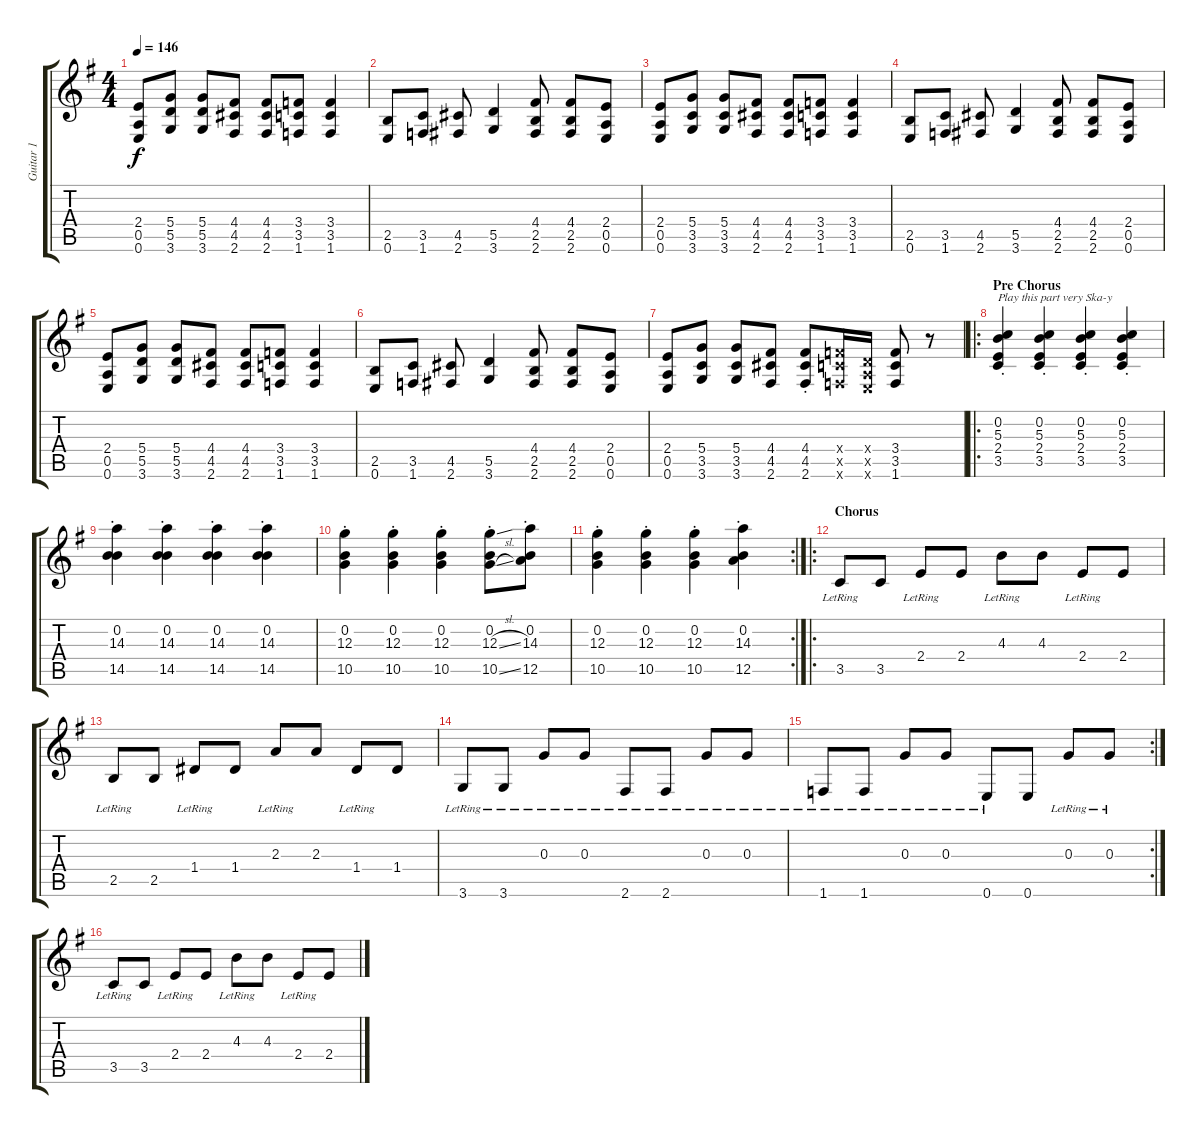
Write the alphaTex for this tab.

\track ("Guitar 1" "Guitar 1") {instrument distortionguitar}
\staff {score tabs}
\tuning (E4 B3 G3 D3 A2 E2) {hide}
\ts (4 4)
\tempo 146
\clef g2
\ks g
(2.4 0.5 0.6).8{dy f} (5.4 5.5 3.6).8 (5.4 5.5 3.6).8 (4.4 4.5 2.6).8 (4.4 4.5 2.6).8 (3.4 3.5 1.6).8 (3.4 3.5 1.6).4 |
(2.5 0.6).8 (3.5 1.6).8 (4.5 2.6).8 (5.5 3.6).4 (4.4 2.5 2.6).8 (4.4 2.5 2.6).8 (2.4 0.5 0.6).8 |
(2.4 0.5 0.6).8 (5.4 3.5 3.6).8 (5.4 3.5 3.6).8 (4.4 4.5 2.6).8 (4.4 4.5 2.6).8 (3.4 3.5 1.6).8 (3.4 3.5 1.6).4 |
(2.5 0.6).8 (3.5 1.6).8 (4.5 2.6).8 (5.5 3.6).4 (4.4 2.5 2.6).8 (4.4 2.5 2.6).8 (2.4 0.5 0.6).8 |
(2.4 0.5 0.6).8 (5.4 5.5 3.6).8 (5.4 5.5 3.6).8 (4.4 4.5 2.6).8 (4.4 4.5 2.6).8 (3.4 3.5 1.6).8 (3.4 3.5 1.6).4 |
(2.5 0.6).8 (3.5 1.6).8 (4.5 2.6).8 (5.5 3.6).4 (4.4 2.5 2.6).8 (4.4 2.5 2.6).8 (2.4 0.5 0.6).8 |
(2.4 0.5 0.6).8 (5.4 3.5 3.6).8 (5.4 3.5 3.6).8 (4.4 4.5 2.6).8 (4.4{st} 4.5{st} 2.6{st}).8 (3.4{x} 3.5{x} 1.6{x}).16 (0.4{x} 0.5{x} 0.6{x}).16 (3.4 3.5 1.6).8 r.8 |
\ro
\section ("" "Pre Chorus")
(0.2{st} 5.3{st} 2.4{st} 3.5{st}).4{txt "Play this part very Ska-y" volume 13} (0.2{st} 5.3{st} 2.4{st} 3.5{st}).4 (0.2{st} 5.3{st} 2.4{st} 3.5{st}).4 (0.2{st} 5.3{st} 2.4{st} 3.5{st}).4 |
(0.2{st} 14.3{st} 14.5{st}).4 (0.2{st} 14.3{st} 14.5{st}).4 (0.2{st} 14.3{st} 14.5{st}).4 (0.2{st} 14.3{st} 14.5{st}).4 |
(0.2{st} 12.3{st} 10.5{st}).4 (0.2{st} 12.3{st} 10.5{st}).4 (0.2{st} 12.3{st} 10.5{st}).4 (0.2{st} 12.3{sl} 10.5{sl}).8 (0.2{st} 14.3{st} 12.5{st}).8 |
\rc 2
(0.2{st} 12.3{st} 10.5{st}).4 (0.2{st} 12.3{st} 10.5{st}).4 (0.2{st} 12.3{st} 10.5{st}).4 (0.2{st} 14.3{st} 12.5{st}).4 |
\ro
\section ("" "Chorus")
3.5{lr}.8 3.5.8 2.4{lr}.8 2.4.8 4.3{lr}.8 4.3.8 2.4{lr}.8 2.4.8 |
2.5{lr}.8 2.5.8 1.4{lr}.8 1.4.8 2.3{lr}.8 2.3.8 1.4{lr}.8 1.4.8 |
3.6{lr}.8 3.6{lr}.8 0.3{lr}.8 0.3{lr}.8 2.6{lr}.8 2.6{lr}.8 0.3{lr}.8 0.3{lr}.8 |
\rc 2
1.6{lr}.8 1.6{lr}.8 0.3{lr}.8 0.3{lr}.8 0.6{lr}.8 0.6.8 0.3{lr}.8 0.3{lr}.8 |
3.5{lr}.8 3.5.8 2.4{lr}.8 2.4.8 4.3{lr}.8 4.3.8 2.4{lr}.8 2.4.8
